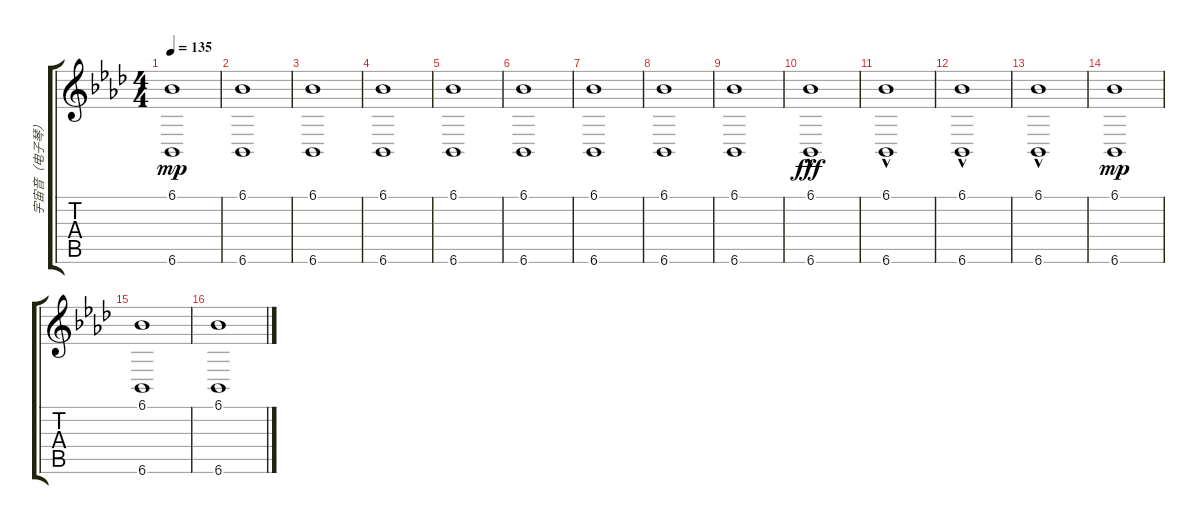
\track ("宇宙音（电子琴）" "宇宙音（电子琴）") {instrument rockorgan}
\staff {score tabs}
\tuning (E4 B3 G3 D3 A2 E2) {hide}
\ts (4 4)
\tempo 135
\clef g2
\ks ab
(6.1 6.6).1{dy mp} |
(6.1 6.6).1 |
(6.1 6.6).1 |
(6.1 6.6).1 |
(6.1 6.6).1 |
(6.1 6.6).1 |
(6.1 6.6).1 |
(6.1 6.6).1 |
(6.1 6.6).1 |
(6.1 6.6{hac}).1{dy fff} |
(6.1 6.6{hac}).1 |
(6.1 6.6{hac}).1 |
(6.1 6.6{hac}).1 |
(6.1 6.6).1{dy mp} |
(6.1 6.6).1 |
(6.1 6.6).1
